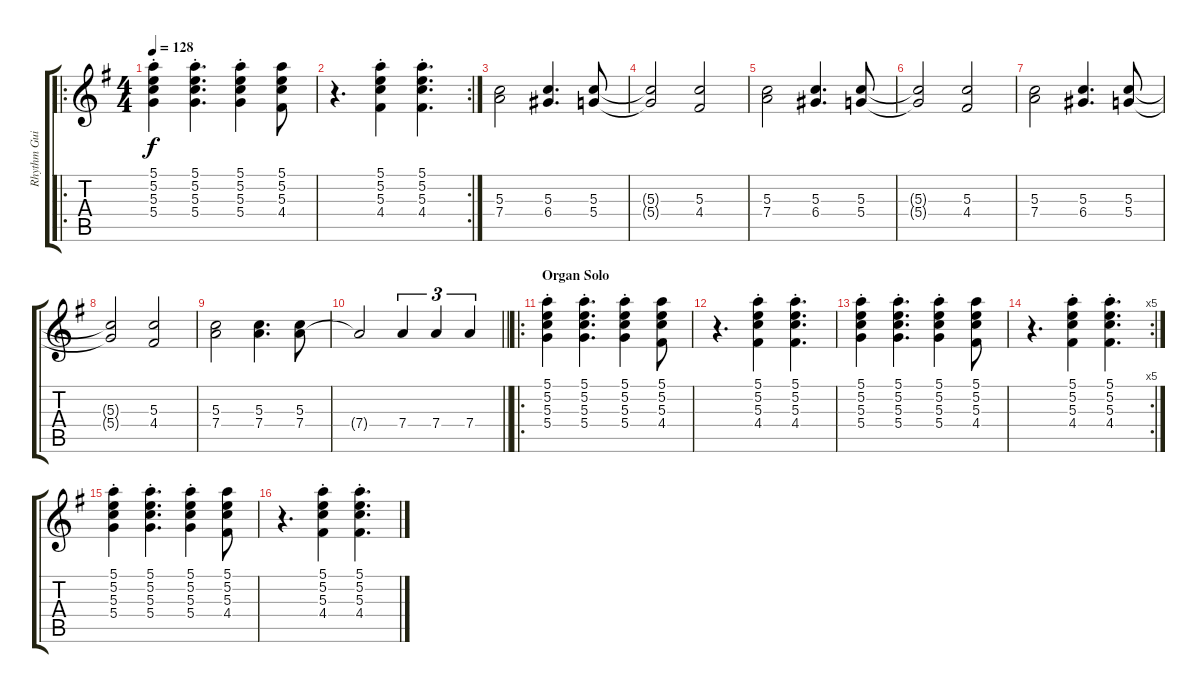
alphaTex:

\track ("Rhythm Guitar" "Rhythm Gui") {instrument electricguitarjazz}
\staff {score tabs}
\tuning (E4 B3 G3 D3 A2 E2) {hide}
\ro
\ts (4 4)
\tempo 128
\clef g2
\ks g
(5.1{st} 5.2{st} 5.3{st} 5.4{st}).4{dy f} (5.1{st} 5.2{st} 5.3{st} 5.4{st}).4{d} (5.1{st} 5.2{st} 5.3{st} 5.4{st}).4 (5.1 5.2 5.3 4.4).8 |
\rc 2
r.4{d} (5.1{st} 5.2{st} 5.3{st} 4.4{st}).4 (5.1{st} 5.2{st} 5.3{st} 4.4{st}).4{d} |
(5.3 7.4).2 (5.3 6.4).4{d} (5.3 5.4).8 |
(5.3{t} 5.4{t}).2 (5.3 4.4).2 |
(5.3 7.4).2 (5.3 6.4).4{d} (5.3 5.4).8 |
(5.3{t} 5.4{t}).2 (5.3 4.4).2 |
(5.3 7.4).2 (5.3 6.4).4{d} (5.3 5.4).8 |
(5.3{t} 5.4{t}).2 (5.3 4.4).2 |
(5.3 7.4).2 (5.3 7.4).4{d} (5.3 7.4).8 |
\barLineRight lightlight
7.4{t}.2 7.4.4{tu (3 2)} 7.4.4{tu (3 2)} 7.4.4{tu (3 2)} |
\ro
\section ("" "Organ Solo")
(5.1{st} 5.2{st} 5.3{st} 5.4{st}).4 (5.1{st} 5.2{st} 5.3{st} 5.4{st}).4{d} (5.1{st} 5.2{st} 5.3{st} 5.4{st}).4 (5.1 5.2 5.3 4.4).8 |
r.4{d} (5.1{st} 5.2{st} 5.3{st} 4.4{st}).4 (5.1{st} 5.2{st} 5.3{st} 4.4{st}).4{d} |
(5.1{st} 5.2{st} 5.3{st} 5.4{st}).4 (5.1{st} 5.2{st} 5.3{st} 5.4{st}).4{d} (5.1{st} 5.2{st} 5.3{st} 5.4{st}).4 (5.1 5.2 5.3 4.4).8 |
\rc 5
r.4{d} (5.1{st} 5.2{st} 5.3{st} 4.4{st}).4 (5.1{st} 5.2{st} 5.3{st} 4.4{st}).4{d} |
(5.1{st} 5.2{st} 5.3{st} 5.4{st}).4 (5.1{st} 5.2{st} 5.3{st} 5.4{st}).4{d} (5.1{st} 5.2{st} 5.3{st} 5.4{st}).4 (5.1 5.2 5.3 4.4).8 |
r.4{d} (5.1{st} 5.2{st} 5.3{st} 4.4{st}).4 (5.1{st} 5.2{st} 5.3{st} 4.4{st}).4{d}
